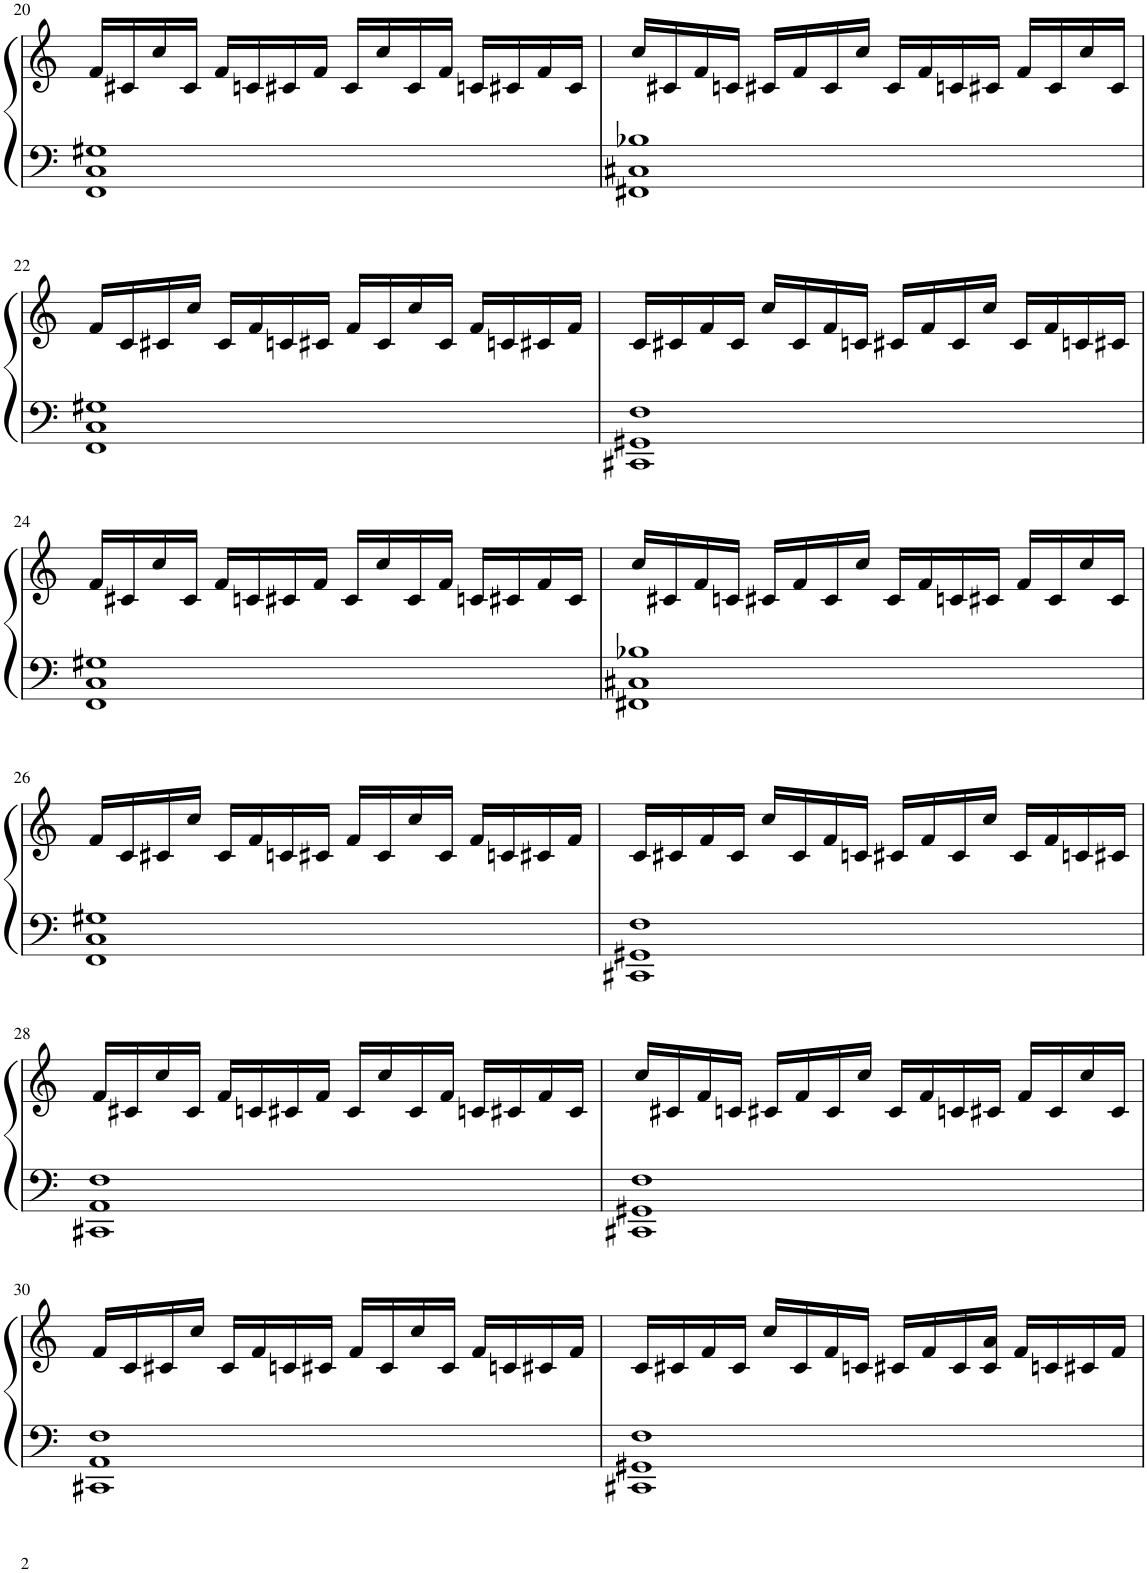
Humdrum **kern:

**kern	**kern
*part1	*part1
*staff2	*staff1
*I"Piano	*
*I'Pno.	*
!!LO:PB:g=z
*clefF4	*clefG2
*k[]	*k[]
*M4/4	*M4/4
=20	=20
1FF 1C 1G#X	16f/LL
.	16c#X/
.	16cc/
.	16c#/JJ
.	16f/LL
.	16cn/
.	16c#X/
.	16f/JJ
.	16c#/LL
.	16cc/
.	16c#/
.	16f/JJ
.	16cn/LL
.	16c#X/
.	16f/
.	16c#/JJ
=21	=21
1FF#X 1C#X 1B-X	16cc/LL
.	16c#X/
.	16f/
.	16cn/JJ
.	16c#X/LL
.	16f/
.	16c#/
.	16cc/JJ
.	16c#/LL
.	16f/
.	16cn/
.	16c#X/JJ
.	16f/LL
.	16c#/
.	16cc/
.	16c#/JJ
!!LO:LB:g=z
=22	=22
1FF 1C 1G#X	16f/LL
.	16c/
.	16c#X/
.	16cc/JJ
.	16c#/LL
.	16f/
.	16cn/
.	16c#X/JJ
.	16f/LL
.	16c#/
.	16cc/
.	16c#/JJ
.	16f/LL
.	16cn/
.	16c#X/
.	16f/JJ
=23	=23
1CC#X 1GG#X 1F	16c/LL
.	16c#X/
.	16f/
.	16c#/JJ
.	16cc/LL
.	16c#/
.	16f/
.	16cn/JJ
.	16c#X/LL
.	16f/
.	16c#/
.	16cc/JJ
.	16c#/LL
.	16f/
.	16cn/
.	16c#X/JJ
!!LO:LB:g=z
=24	=24
1FF 1C 1G#X	16f/LL
.	16c#X/
.	16cc/
.	16c#/JJ
.	16f/LL
.	16cn/
.	16c#X/
.	16f/JJ
.	16c#/LL
.	16cc/
.	16c#/
.	16f/JJ
.	16cn/LL
.	16c#X/
.	16f/
.	16c#/JJ
=25	=25
1FF#X 1C#X 1B-X	16cc/LL
.	16c#X/
.	16f/
.	16cn/JJ
.	16c#X/LL
.	16f/
.	16c#/
.	16cc/JJ
.	16c#/LL
.	16f/
.	16cn/
.	16c#X/JJ
.	16f/LL
.	16c#/
.	16cc/
.	16c#/JJ
!!LO:LB:g=z
=26	=26
1FF 1C 1G#X	16f/LL
.	16c/
.	16c#X/
.	16cc/JJ
.	16c#/LL
.	16f/
.	16cn/
.	16c#X/JJ
.	16f/LL
.	16c#/
.	16cc/
.	16c#/JJ
.	16f/LL
.	16cn/
.	16c#X/
.	16f/JJ
=27	=27
1CC#X 1GG#X 1F	16c/LL
.	16c#X/
.	16f/
.	16c#/JJ
.	16cc/LL
.	16c#/
.	16f/
.	16cn/JJ
.	16c#X/LL
.	16f/
.	16c#/
.	16cc/JJ
.	16c#/LL
.	16f/
.	16cn/
.	16c#X/JJ
!!LO:LB:g=z
=28	=28
1CC#X 1AA 1F	16f/LL
.	16c#X/
.	16cc/
.	16c#/JJ
.	16f/LL
.	16cn/
.	16c#X/
.	16f/JJ
.	16c#/LL
.	16cc/
.	16c#/
.	16f/JJ
.	16cn/LL
.	16c#X/
.	16f/
.	16c#/JJ
=29	=29
1CC#X 1GG#X 1F	16cc/LL
.	16c#X/
.	16f/
.	16cn/JJ
.	16c#X/LL
.	16f/
.	16c#/
.	16cc/JJ
.	16c#/LL
.	16f/
.	16cn/
.	16c#X/JJ
.	16f/LL
.	16c#/
.	16cc/
.	16c#/JJ
!!LO:LB:g=z
=30	=30
1CC#X 1AA 1F	16f/LL
.	16c/
.	16c#X/
.	16cc/JJ
.	16c#/LL
.	16f/
.	16cn/
.	16c#X/JJ
.	16f/LL
.	16c#/
.	16cc/
.	16c#/JJ
.	16f/LL
.	16cn/
.	16c#X/
.	16f/JJ
=31	=31
1CC#X 1GG#X 1F	16c/LL
.	16c#X/
.	16f/
.	16c#/JJ
.	16cc/LL
.	16c#/
.	16f/
.	16cn/JJ
.	16c#X/LL
.	16f/
.	16c#/
.	16c#/ 16a/JJ
.	16f/LL
.	16cn/
.	16c#X/
.	16f/JJ
=	=
*-	*-
